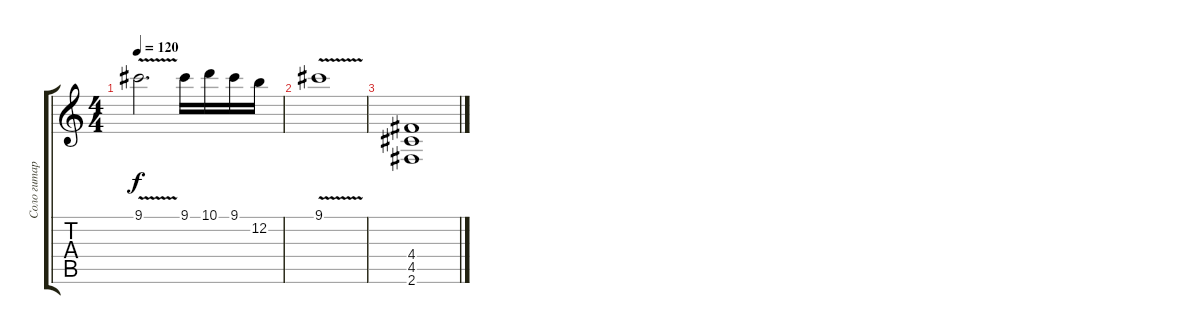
\track ("Соло гитара" "Соло гитар") {instrument overdrivenguitar}
\staff {score tabs}
\tuning (E4 B3 G3 D3 A2 E2) {hide}
\ts (4 4)
\tempo 120
\clef g2
\ks c
9.1{v}.2{d dy f} 9.1.16 10.1.16 9.1.16 12.2.16 |
9.1{v}.1 |
(4.4 4.5 2.6).1
